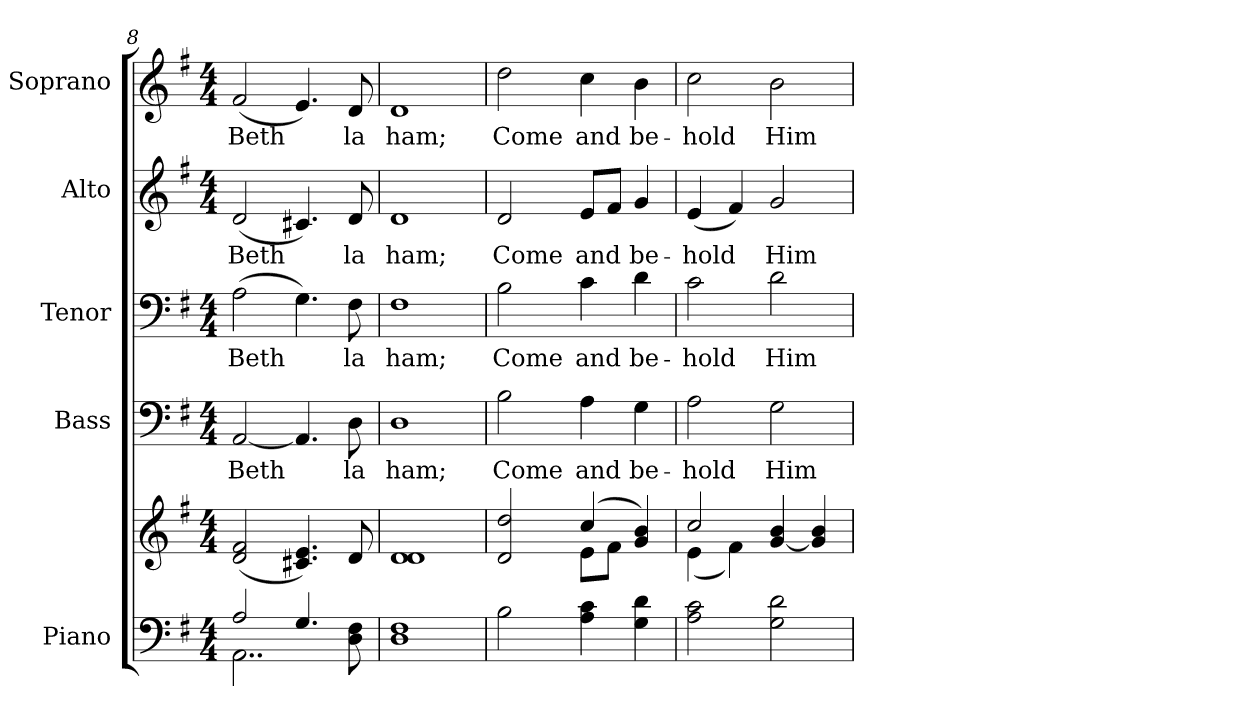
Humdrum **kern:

**kern	**kern	**kern	**text	**kern	**text	**kern	**text	**kern	**text
*part5	*part5	*part4	*part4	*part3	*part3	*part2	*part2	*part1	*part1
*staff6	*staff5	*staff4	*staff4	*staff3	*staff3	*staff2	*staff2	*staff1	*staff1
*I"Piano	*	*I"Bass	*	*I"Tenor	*	*I"Alto	*	*I"Soprano	*
*I'Pno.	*	*I'B.	*	*I'T.	*	*I'A.	*	*I'S.	*
*clefF4	*clefG2	*clefF4	*	*clefF4	*	*clefG2	*	*clefG2	*
*k[f#]	*k[f#]	*k[f#]	*	*k[f#]	*	*k[f#]	*	*k[f#]	*
*G:	*G:	*G:	*	*G:	*	*G:	*	*G:	*
*M4/4	*M4/4	*M4/4	*	*M4/4	*	*M4/4	*	*M4/4	*
=8	=8	=8	=8	=8	=8	=8	=8	=8	=8
*^	*	*	*	*	*	*	*	*	*
!	!	!	!	!LO:LY:b:color=#000000	!	!	!	!	!	!
!	!	!	!	!	!	!LO:LY:b:color=#000000	!	!	!	!
!	!	!	!	!	!	!	!	!LO:LY:b:color=#000000	!	!
!	!	!	!	!	!	!	!	!	!	!LO:LY:b:color=#000000
2Ai/	2..AAi\	(2di/ 2f#i	[<2AAi/	Beth	(2Ai\	Beth	(2di/	Beth	(2f#i/	Beth
4.Gi/	.	4.c#Xi/ 4.ei)	4.AAi/]	.	4.Gi\)	.	4.c#Xi/)	.	4.ei/)	.
!	!	!	!	!LO:LY:b:color=#000000	!	!	!	!	!	!
!	!	!	!	!	!	!LO:LY:b:color=#000000	!	!	!	!
!	!	!	!	!	!	!	!	!LO:LY:b:color=#000000	!	!
!	!	!	!	!	!	!	!	!	!	!LO:LY:b:color=#000000
8Di\ 8F#i	8ryy	8di/	8Di\	la	8F#i\	la	8di/	la	8di/	la
*v	*v	*	*	*	*	*	*	*	*	*
=9	=9	=9	=9	=9	=9	=9	=9	=9	=9
*^	*	*	*	*	*	*	*	*	*
!	!	!	!	!LO:LY:b:color=#000000	!	!	!	!	!	!
*v	*v	*	*	*	*	*	*	*	*	*
*^	*	*	*	*	*	*	*	*	*
!	!	!	!	!	!	!LO:LY:b:color=#000000	!	!	!	!
*v	*v	*	*	*	*	*	*	*	*	*
*^	*	*	*	*	*	*	*	*	*
!	!	!	!	!	!	!	!	!LO:LY:b:color=#000000	!	!
*v	*v	*	*	*	*	*	*	*	*	*
*^	*	*	*	*	*	*	*	*	*
!	!	!	!	!	!	!	!	!	!	!LO:LY:b:color=#000000
*v	*v	*	*	*	*	*	*	*	*	*
1Di 1F#i	1di 1di	1Di	ham;	1F#i	ham;	1di	ham;	1di	ham;
!!LO:PB:g=z
=10	=10	=10	=10	=10	=10	=10	=10	=10	=10
*	*^	*	*	*	*	*	*	*	*
!	!	!	!	!LO:LY:b:color=#000000	!	!	!	!	!	!
!	!	!	!	!	!	!LO:LY:b:color=#000000	!	!	!	!
!	!	!	!	!	!	!	!	!LO:LY:b:color=#000000	!	!
!	!	!	!	!	!	!	!	!	!	!LO:LY:b:color=#000000
2Bi\	2di/ 2ddi	4ryy	2Bi\	Come	2Bi\	Come	2di/	Come	2ddi\	Come
.	.	4ryy	.	.	.	.	.	.	.	.
!	!	!	!	!LO:LY:b:color=#000000	!	!	!	!	!	!
!	!	!	!	!	!	!LO:LY:b:color=#000000	!	!	!	!
!	!	!	!	!	!	!	!	!LO:LY:b:color=#000000	!	!
!	!	!	!	!	!	!	!	!	!	!LO:LY:b:color=#000000
4Ai\ 4ci	(4cci/	8ei\L	4Ai\	and	4ci\	and	8ei/L	and	4cci\	and
.	.	8f#i\J	.	.	.	.	8f#i/J	.	.	.
!	!	!	!	!LO:LY:b:color=#000000	!	!	!	!	!	!
!	!	!	!	!	!	!LO:LY:b:color=#000000	!	!	!	!
!	!	!	!	!	!	!	!	!LO:LY:b:color=#000000	!	!
!	!	!	!	!	!	!	!	!	!	!LO:LY:b:color=#000000
4Gi\ 4di	4gi/ 4bi)	4ryy	4Gi\	be-	4di\	be-	4gi/	be-	4bi\	be-
=11	=11	=11	=11	=11	=11	=11	=11	=11	=11	=11
!	!	!	!	!LO:LY:b:color=#000000	!	!	!	!	!	!
!	!	!	!	!	!	!LO:LY:b:color=#000000	!	!	!	!
!	!	!	!	!	!	!	!	!LO:LY:b:color=#000000	!	!
!	!	!	!	!	!	!	!	!	!	!LO:LY:b:color=#000000
2Ai\ 2ci	2cci/	(4ei\	2Ai\	-hold	2ci\	-hold	(4ei/	-hold	2cci\	-hold
.	.	4f#i\)	.	.	.	.	4f#i/)	.	.	.
!	!	!	!	!LO:LY:b:color=#000000	!	!	!	!	!	!
!	!	!	!	!	!	!LO:LY:b:color=#000000	!	!	!	!
!	!	!	!	!	!	!	!	!LO:LY:b:color=#000000	!	!
!	!	!	!	!	!	!	!	!	!	!LO:LY:b:color=#000000
2Gi\ 2di	[<4gi/ 4bi	4ryy	2Gi\	Him	2di\	Him	2gi/	Him	2bi\	Him
.	4gi/] 4bi	4ryy	.	.	.	.	.	.	.	.
*	*v	*v	*	*	*	*	*	*	*	*
=	=	=	=	=	=	=	=	=	=
*-	*-	*-	*-	*-	*-	*-	*-	*-	*-
